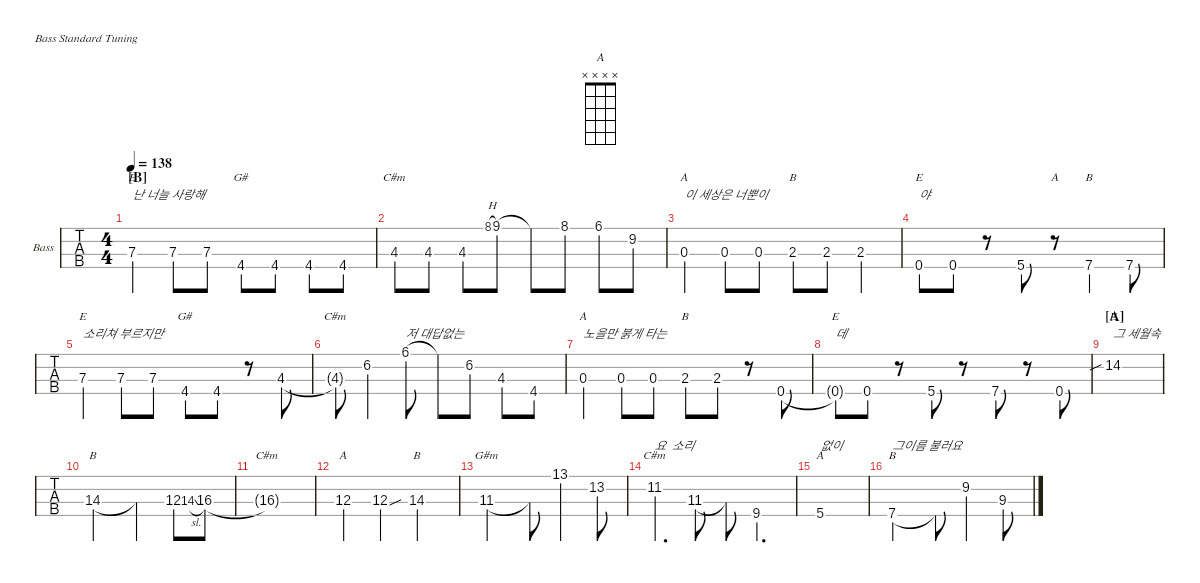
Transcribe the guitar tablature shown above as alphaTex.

\defaultSystemsLayout 4
\hideDynamics
\bracketExtendMode nobrackets
\firstSystemTrackNameOrientation horizontal
\track ("Bass" "Bass") {defaultSystemsLayout 4 instrument electricbassfinger}
\staff {tabs}
\tuning (G2 D2 A1 E1)
\chord ("E" x x 7 x) {firstfret 7 showdiagram false showfingering false}
\chord ("C#m" x x 4 x) {showdiagram false showfingering false}
\chord ("A" x x x 5) {showdiagram false showfingering false}
\chord ("B" x x x 7) {firstfret 7 showdiagram false showfingering false}
\chord ("G#" x x x 4) {showdiagram false showfingering false}
\chord ("A" x x 0 x) {showdiagram false showfingering false}
\chord ("B" x x 2 x) {showdiagram false showfingering false}
\chord ("E" x x x 0) {showdiagram false showfingering false}
\chord ("E" x 14 x x) {firstfret 14 showdiagram false showfingering false}
\chord ("B" x x 14 x) {firstfret 14 showdiagram false showfingering false}
\chord ("C#m" x x 16 x) {firstfret 16 showdiagram false showfingering false}
\chord ("A" x x 12 x) {firstfret 12 showdiagram false showfingering false}
\chord ("G#m" x x 11 x) {firstfret 11 showdiagram false showfingering false}
\chord ("C#m" x 11 x x) {firstfret 11 showdiagram false showfingering false}
\chord ("A" x x x x)
\ts (4 4)
\section ("B" "")
\tempo 138
\clef f4
\ks c
7.3.4{ch "E" txt "난 너늘 사랑해" dy mf} 7.3.8 7.3.8 4.4{acc #}.8{ch "G#"} 4.4{acc #}.8 4.4{acc #}.8 4.4{acc #}.8 |
4.3{acc #}.8{ch "C#m"} 4.3{acc #}.8 4.3{acc #}.8 8.1{h acc #}.8{gr} 9.1.8 9.1{t}.8 8.1{acc #}.8 6.1{acc #}.8 9.2.8 |
0.3.4{ch "A" txt "이 세상은 너뿐이"} 0.3.8 0.3.8 2.3.8{ch "B"} 2.3.8 2.3.4 |
0.4.8{ch "E" txt "야"} 0.4.8 r.8 5.4.8 r.8{ch "A"} 7.4.4{ch "B"} 7.4.8 |
7.3.4{ch "E" txt "소리쳐 부르지만"} 7.3.8 7.3.8 4.4{acc #}.8{ch "G#"} 4.4{acc #}.8 r.8 4.3{acc #}.8 |
4.3{t acc #}.8{ch "C#m"} 6.2{acc #}.4 6.1{acc #}.8{txt "저 대답없는"} 6.1{t acc #}.8 6.2{acc #}.8 4.3{acc #}.8 4.4{acc #}.8 |
0.3.4{ch "A" txt "노을만 붉게 타는"} 0.3.8 0.3.8 2.3.8{ch "B"} 2.3.8 r.8 0.4.8 |
0.4{t}.8{ch "E" txt "데"} 0.4.8 r.8 5.4.8 r.8 7.4.8 r.8 0.4.8 |
\section ("A" "")
14.2{sib}.1{ch "E" txt "그 세월속"} |
14.3.2{ch "B"} 14.3{t}.4 12.3.8 14.3{sl}.8{gr} 16.3{acc #}.8 |
16.3{t acc #}.1{ch "C#m"} |
12.3.4{ch "A"} 12.3{sou}.4 14.3.2{ch "B"} |
11.3{acc #}.2{ch "G#m"} 11.3{t acc #}.8 13.1{acc #}.4 13.2{acc #}.8 |
11.2{acc #}.4{d ch "C#m" txt "요  소리"} 11.3{acc #}.8 11.3{t acc #}.8 9.4{acc #}.4{d} |
5.4.1{ch "A" txt "없이"} |
7.4.2{ch "B" txt "그이름 불러요"} 7.4{t}.8 9.2.4 9.3{acc #}.8
